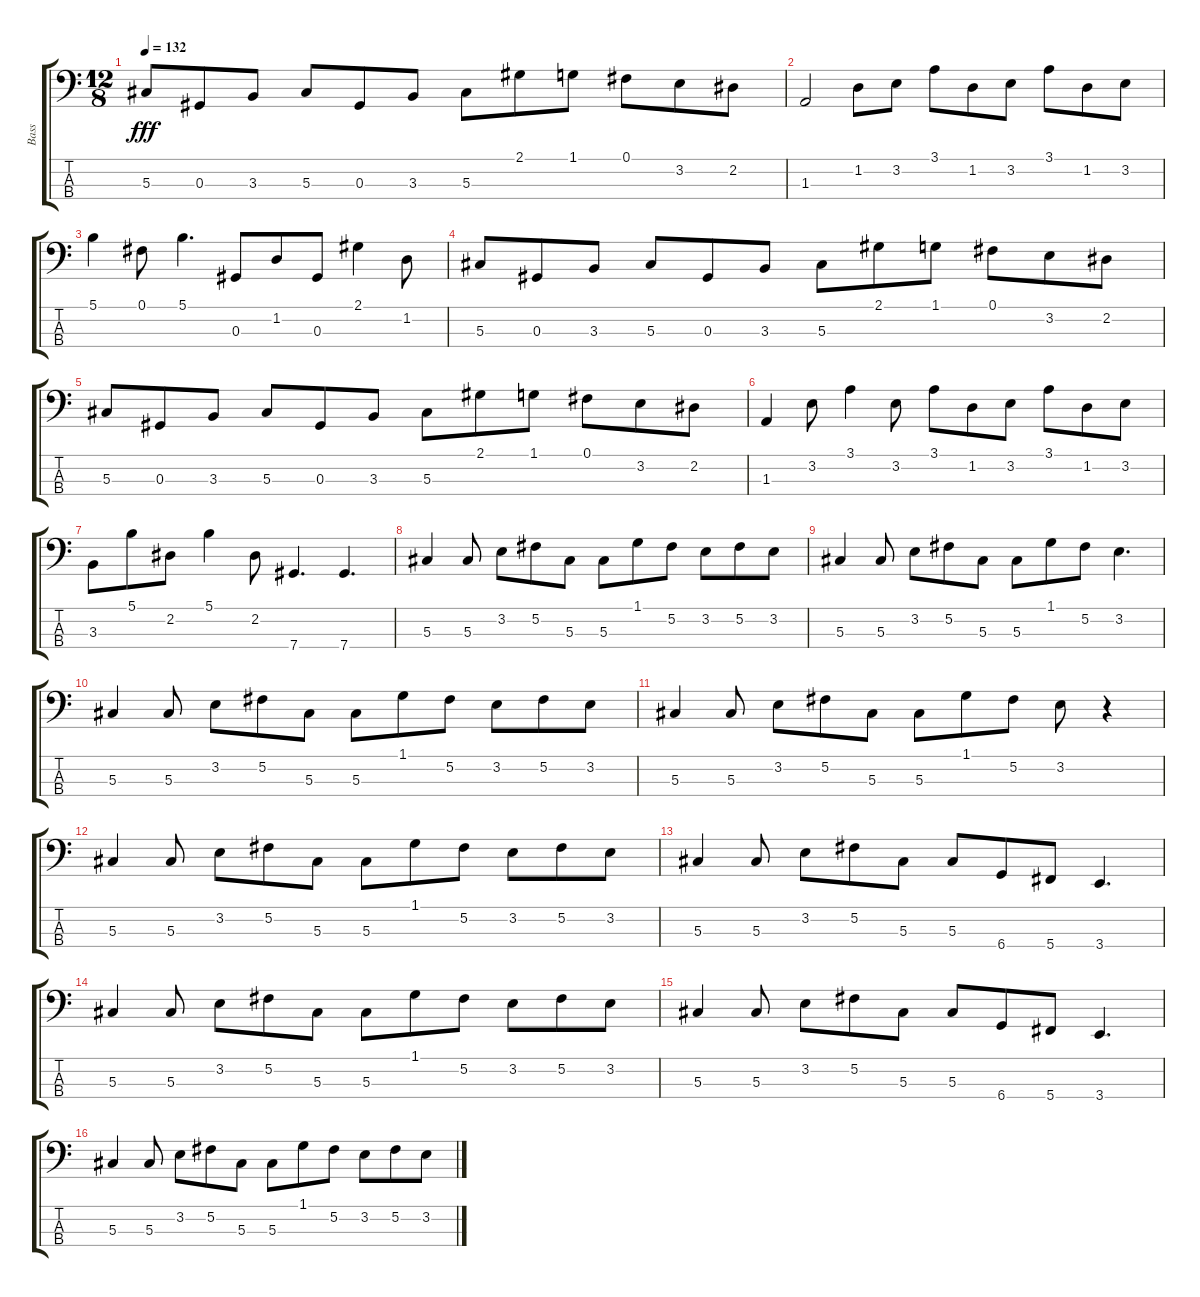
\track ("Bass" "Bass") {instrument electricbassfinger}
\staff {score tabs}
\tuning (Gb2 Db2 Ab1 Db1) {hide}
\ts (12 8)
\tempo 132
\clef f4
\ks c
5.3.8{dy fff} 0.3.8 3.3.8 5.3.8 0.3.8 3.3.8 5.3.8 2.1.8 1.1.8 0.1.8 3.2.8 2.2.8 |
1.3.2 1.2.8 3.2.8 3.1.8 1.2.8 3.2.8 3.1.8 1.2.8 3.2.8 |
5.1.4 0.1.8 5.1.4{d} 0.3.8 1.2.8 0.3.8 2.1.4 1.2.8 |
5.3.8 0.3.8 3.3.8 5.3.8 0.3.8 3.3.8 5.3.8 2.1.8 1.1.8 0.1.8 3.2.8 2.2.8 |
5.3.8 0.3.8 3.3.8 5.3.8 0.3.8 3.3.8 5.3.8 2.1.8 1.1.8 0.1.8 3.2.8 2.2.8 |
1.3.4 3.2.8 3.1.4 3.2.8 3.1.8 1.2.8 3.2.8 3.1.8 1.2.8 3.2.8 |
3.3.8 5.1.8 2.2.8 5.1.4 2.2.8 7.4.4{d} 7.4.4{d} |
5.3.4 5.3.8 3.2.8 5.2.8 5.3.8 5.3.8 1.1.8 5.2.8 3.2.8 5.2.8 3.2.8 |
5.3.4 5.3.8 3.2.8 5.2.8 5.3.8 5.3.8 1.1.8 5.2.8 3.2.4{d} |
5.3.4 5.3.8 3.2.8 5.2.8 5.3.8 5.3.8 1.1.8 5.2.8 3.2.8 5.2.8 3.2.8 |
5.3.4 5.3.8 3.2.8 5.2.8 5.3.8 5.3.8 1.1.8 5.2.8 3.2.8 r.4 |
5.3.4 5.3.8 3.2.8 5.2.8 5.3.8 5.3.8 1.1.8 5.2.8 3.2.8 5.2.8 3.2.8 |
5.3.4 5.3.8 3.2.8 5.2.8 5.3.8 5.3.8 6.4.8 5.4.8 3.4.4{d} |
5.3.4 5.3.8 3.2.8 5.2.8 5.3.8 5.3.8 1.1.8 5.2.8 3.2.8 5.2.8 3.2.8 |
5.3.4 5.3.8 3.2.8 5.2.8 5.3.8 5.3.8 6.4.8 5.4.8 3.4.4{d} |
5.3.4 5.3.8 3.2.8 5.2.8 5.3.8 5.3.8 1.1.8 5.2.8 3.2.8 5.2.8 3.2.8
